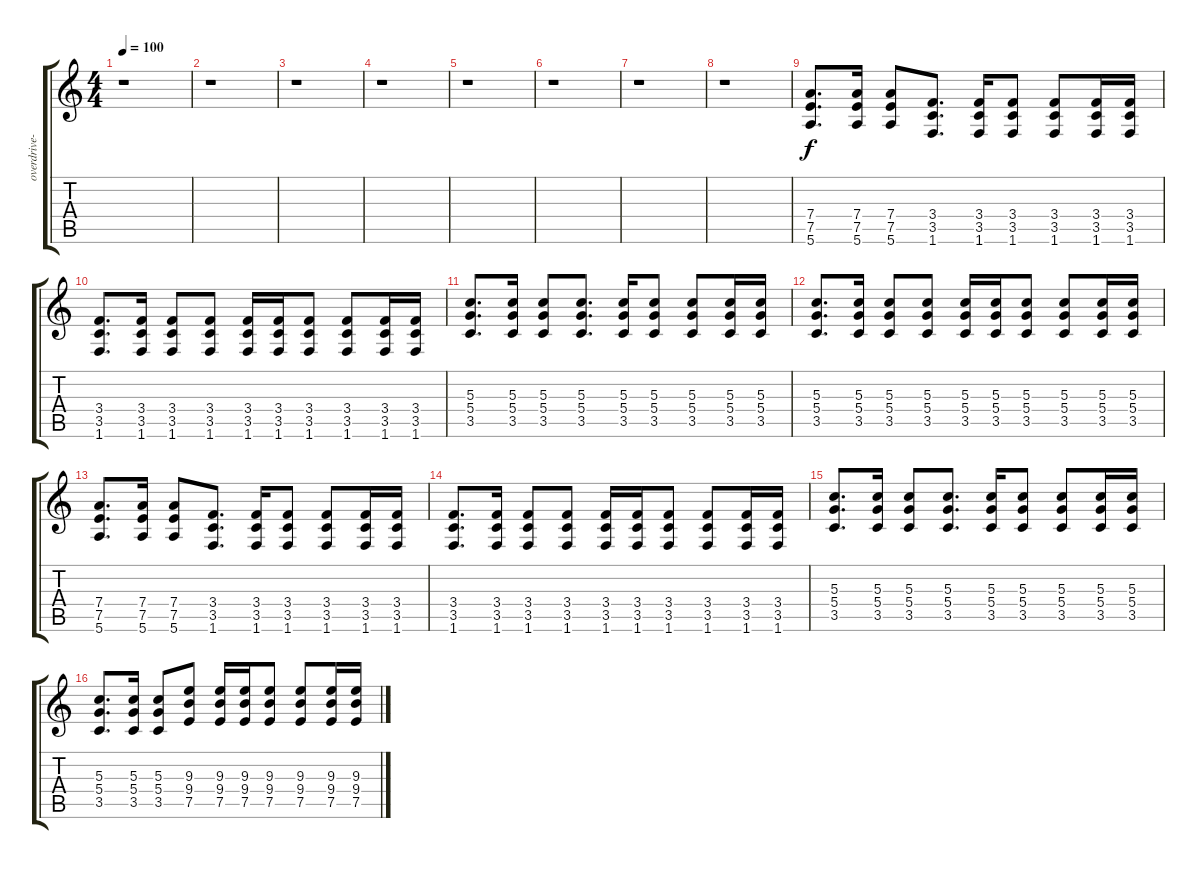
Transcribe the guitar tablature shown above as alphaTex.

\track ("overdrive-rithm" "overdrive-") {mute instrument overdrivenguitar}
\staff {score tabs}
\tuning (E4 B3 G3 D3 A2 E2) {hide}
\ts (4 4)
\tempo 100
\clef g2
\ks c
r.1{dy f} |
r.1 |
r.1 |
r.1 |
r.1 |
r.1 |
r.1 |
r.1 |
(7.4 7.5 5.6).8{d} (7.4 7.5 5.6).16 (7.4 7.5 5.6).8 (3.4 3.5 1.6).8{d} (3.4 3.5 1.6).16 (3.4 3.5 1.6).8 (3.4 3.5 1.6).8 (3.4 3.5 1.6).16 (3.4 3.5 1.6).16 |
(3.4 3.5 1.6).8{d} (3.4 3.5 1.6).16 (3.4 3.5 1.6).8 (3.4 3.5 1.6).8 (3.4 3.5 1.6).16 (3.4 3.5 1.6).16 (3.4 3.5 1.6).8 (3.4 3.5 1.6).8 (3.4 3.5 1.6).16 (3.4 3.5 1.6).16 |
(5.3 5.4 3.5).8{d} (5.3 5.4 3.5).16 (5.3 5.4 3.5).8 (5.3 5.4 3.5).8{d} (5.3 5.4 3.5).16 (5.3 5.4 3.5).8 (5.3 5.4 3.5).8 (5.3 5.4 3.5).16 (5.3 5.4 3.5).16 |
(5.3 5.4 3.5).8{d} (5.3 5.4 3.5).16 (5.3 5.4 3.5).8 (5.3 5.4 3.5).8 (5.3 5.4 3.5).16 (5.3 5.4 3.5).16 (5.3 5.4 3.5).8 (5.3 5.4 3.5).8 (5.3 5.4 3.5).16 (5.3 5.4 3.5).16 |
(7.4 7.5 5.6).8{d} (7.4 7.5 5.6).16 (7.4 7.5 5.6).8 (3.4 3.5 1.6).8{d} (3.4 3.5 1.6).16 (3.4 3.5 1.6).8 (3.4 3.5 1.6).8 (3.4 3.5 1.6).16 (3.4 3.5 1.6).16 |
(3.4 3.5 1.6).8{d} (3.4 3.5 1.6).16 (3.4 3.5 1.6).8 (3.4 3.5 1.6).8 (3.4 3.5 1.6).16 (3.4 3.5 1.6).16 (3.4 3.5 1.6).8 (3.4 3.5 1.6).8 (3.4 3.5 1.6).16 (3.4 3.5 1.6).16 |
(5.3 5.4 3.5).8{d} (5.3 5.4 3.5).16 (5.3 5.4 3.5).8 (5.3 5.4 3.5).8{d} (5.3 5.4 3.5).16 (5.3 5.4 3.5).8 (5.3 5.4 3.5).8 (5.3 5.4 3.5).16 (5.3 5.4 3.5).16 |
(5.3 5.4 3.5).8{d} (5.3 5.4 3.5).16 (5.3 5.4 3.5).8 (9.3 9.4 7.5).8 (9.3 9.4 7.5).16 (9.3 9.4 7.5).16 (9.3 9.4 7.5).8 (9.3 9.4 7.5).8 (9.3 9.4 7.5).16 (9.3 9.4 7.5).16
